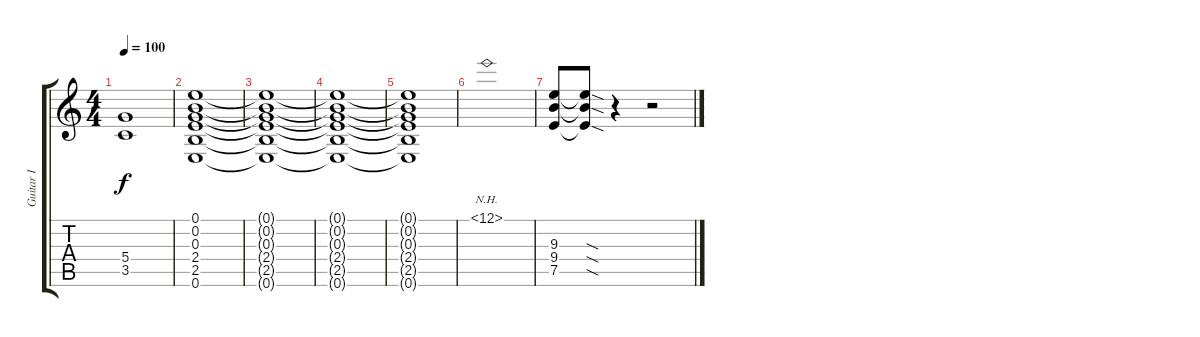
\track ("Guitar I" "Guitar I") {instrument overdrivenguitar}
\staff {score tabs}
\tuning (E4 B3 G3 D3 A2 E2) {hide}
\ts (4 4)
\tempo 100
\clef g2
\ks c
(5.4{t} 3.5{t}).1{dy f} |
(0.1 0.2 0.3 2.4 2.5 0.6).1 |
(0.1{t} 0.2{t} 0.3{t} 2.4{t} 2.5{t} 0.6{t}).1 |
(0.1{t} 0.2{t} 0.3{t} 2.4{t} 2.5{t} 0.6{t}).1 |
(0.1{t} 0.2{t} 0.3{t} 2.4{t} 2.5{t} 0.6{t}).1 |
12.1{nh}.1 |
(9.3 9.4 7.5).8 (9.3{sod t} 9.4{sod t} 7.5{sod t}).8 r.4 r.2
